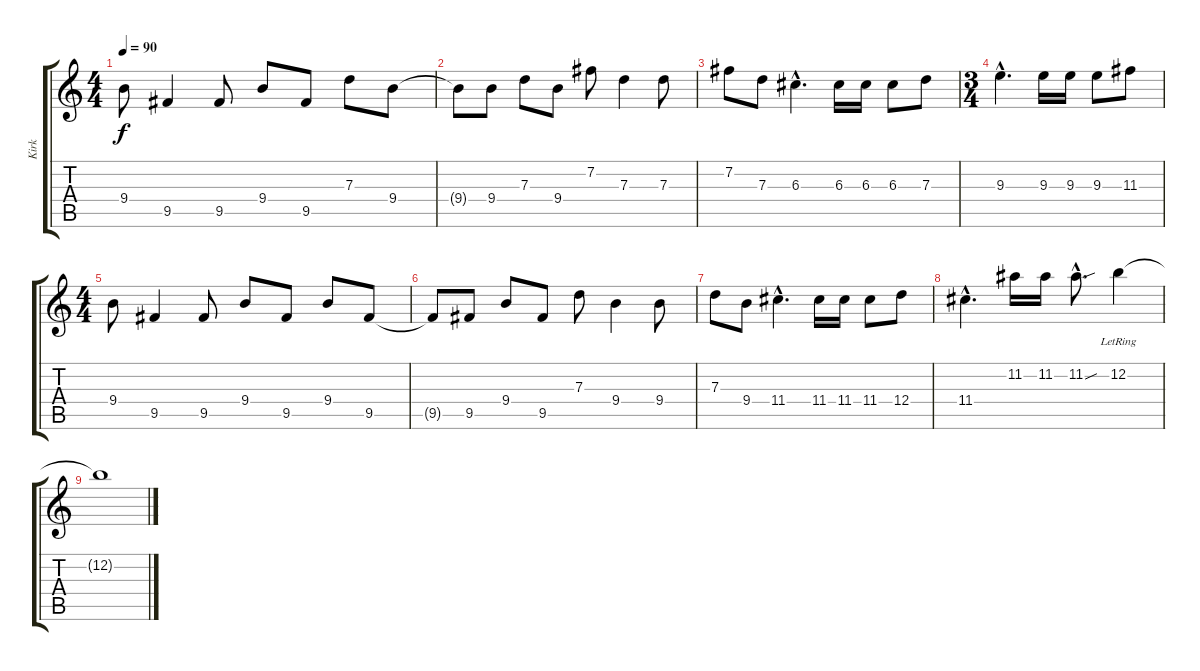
\track ("Kirk" "Kirk") {instrument acousticguitarsteel}
\staff {score tabs}
\tuning (E4 B3 G3 D3 A2 E2) {hide}
\ts (4 4)
\tempo 90
\clef g2
\ks c
9.4.8{dy f} 9.5.4 9.5.8 9.4.8 9.5.8 7.3.8 9.4.8 |
9.4{t}.8 9.4.8 7.3.8 9.4.8 7.2.8 7.3.4 7.3.8 |
7.2.8 7.3.8 6.3{hac}.4{d} 6.3.16 6.3.16 6.3.8 7.3.8 |
\ts (3 4)
9.3{hac}.4{d} 9.3.16 9.3.16 9.3.8 11.3.8 |
\ts (4 4)
9.4.8 9.5.4 9.5.8 9.4.8 9.5.8 9.4.8 9.5.8 |
9.5{t}.8 9.5.8 9.4.8 9.5.8 7.3.8 9.4.4 9.4.8 |
7.3.8 9.4.8 11.4{hac}.4{d} 11.4.16 11.4.16 11.4.8 12.4.8 |
11.4{hac}.4{d} 11.2.16 11.2.16 11.2{sou hac}.8{d} 12.2{lr}.4 |
12.2{t}.1
